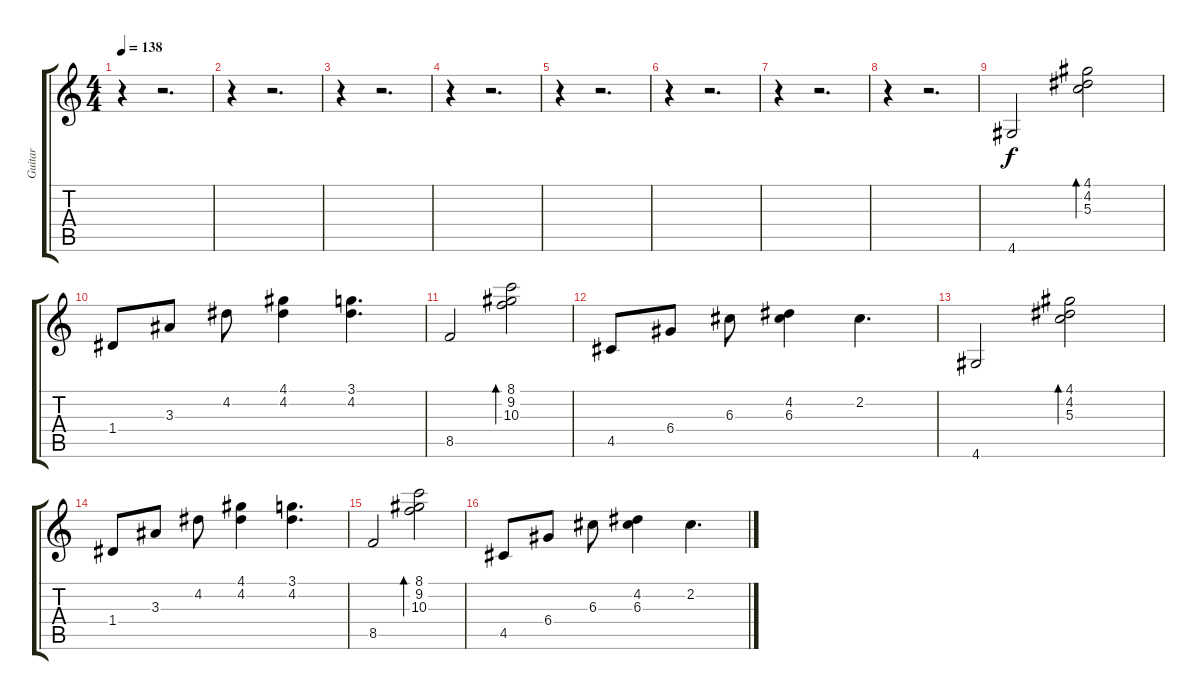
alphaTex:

\track ("Guitar" "Guitar") {instrument electricguitarclean}
\staff {score tabs}
\tuning (E4 B3 G3 D3 A2 E2) {hide}
\ts (4 4)
\tempo 138
\clef g2
\ks c
r.4{dy f} r.2{d} |
r.4 r.2{d} |
r.4 r.2{d} |
r.4 r.2{d} |
r.4 r.2{d} |
r.4 r.2{d} |
r.4 r.2{d} |
r.4 r.2{d} |
4.6.2 (4.1 4.2 5.3).2{bd 30} |
1.4.8 3.3.8 4.2.8 (4.1 4.2).4 (3.1 4.2).4{d} |
8.5.2 (8.1 9.2 10.3).2{bd 30} |
4.5.8 6.4.8 6.3.8 (4.2 6.3).4 2.2.4{d} |
4.6.2 (4.1 4.2 5.3).2{bd 30} |
1.4.8 3.3.8 4.2.8 (4.1 4.2).4 (3.1 4.2).4{d} |
8.5.2 (8.1 9.2 10.3).2{bd 30} |
4.5.8 6.4.8 6.3.8 (4.2 6.3).4 2.2.4{d}
